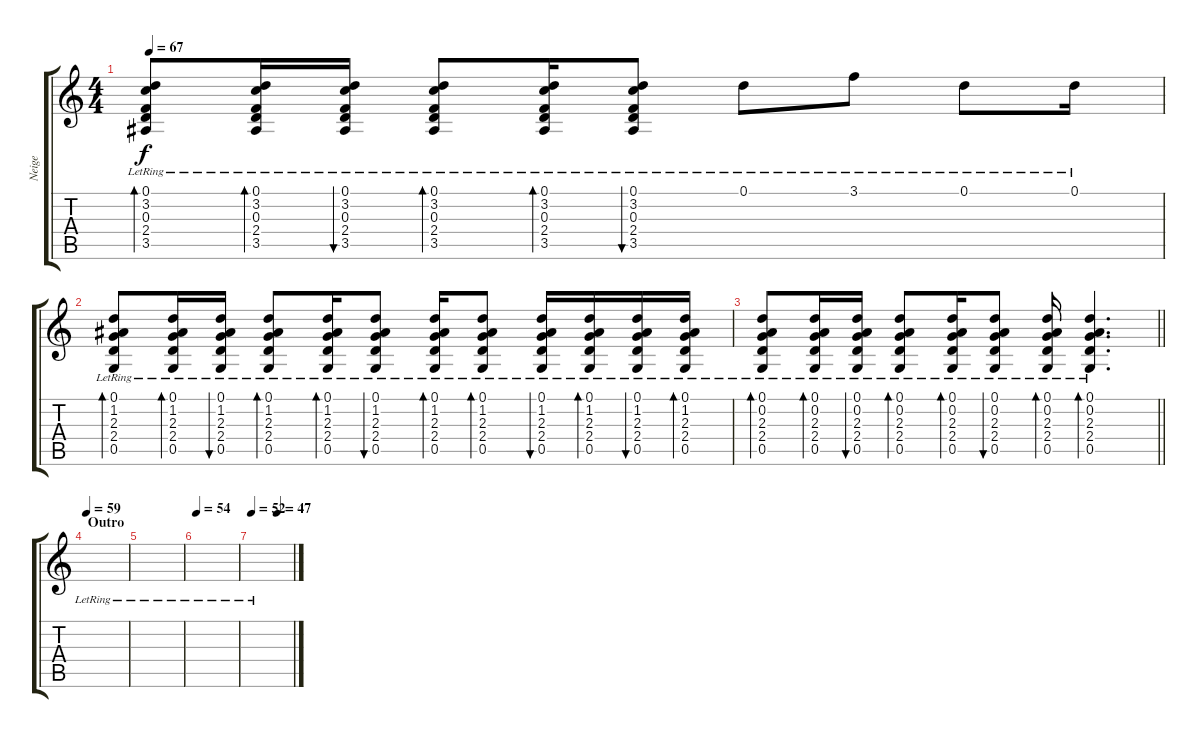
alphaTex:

\track ("Neige" "Neige") {instrument electricguitarjazz}
\staff {score tabs}
\tuning (D4 A3 F3 C3 G2 D2) {hide}
\ts (4 4)
\tempo 67
\clef g2
\ks c
(0.1{lr} 3.2{lr} 0.3{lr} 2.4{lr} 3.5{lr}).8{bd 60 dy f} (0.1{lr} 3.2{lr} 0.3{lr} 2.4{lr} 3.5{lr}).16{bd 60} (0.1{lr} 3.2{lr} 0.3{lr} 2.4{lr} 3.5{lr}).16{bu 60} (0.1{lr} 3.2{lr} 0.3{lr} 2.4{lr} 3.5{lr}).8{bd 60} (0.1{lr} 3.2{lr} 0.3{lr} 2.4{lr} 3.5{lr}).16{bd 60} (0.1{lr} 3.2{lr} 0.3{lr} 2.4{lr} 3.5{lr}).8{bu 60} 0.1{lr}.8 3.1{lr}.8 0.1{lr}.8 0.1{lr}.16 |
(0.1{lr} 1.2{lr} 2.3{lr} 2.4{lr} 0.5{lr}).8{bd 60} (0.1{lr} 1.2{lr} 2.3{lr} 2.4{lr} 0.5{lr}).16{bd 60} (0.1{lr} 1.2{lr} 2.3{lr} 2.4{lr} 0.5{lr}).16{bu 60} (0.1{lr} 1.2{lr} 2.3{lr} 2.4{lr} 0.5{lr}).8{bd 60} (0.1{lr} 1.2{lr} 2.3{lr} 2.4{lr} 0.5{lr}).16{bd 60} (0.1{lr} 1.2{lr} 2.3{lr} 2.4{lr} 0.5{lr}).8{bu 60} (0.1{lr} 1.2{lr} 2.3{lr} 2.4{lr} 0.5{lr}).16{bd 60} (0.1{lr} 1.2{lr} 2.3{lr} 2.4{lr} 0.5{lr}).8{bd 60} (0.1{lr} 1.2{lr} 2.3{lr} 2.4{lr} 0.5{lr}).16{bu 60} (0.1{lr} 1.2{lr} 2.3{lr} 2.4{lr} 0.5{lr}).16{bd 60} (0.1{lr} 1.2{lr} 2.3{lr} 2.4{lr} 0.5{lr}).16{bu 60} (0.1{lr} 1.2{lr} 2.3{lr} 2.4{lr} 0.5{lr}).16{bd 60} |
\barLineRight lightlight
(0.1{lr} 0.2{lr} 2.3{lr} 2.4{lr} 0.5{lr}).8{bd 60 volume 5} (0.1{lr} 0.2{lr} 2.3{lr} 2.4{lr} 0.5{lr}).16{bd 60} (0.1{lr} 0.2{lr} 2.3{lr} 2.4{lr} 0.5{lr}).16{bu 60} (0.1{lr} 0.2{lr} 2.3{lr} 2.4{lr} 0.5{lr}).8{bd 60} (0.1{lr} 0.2{lr} 2.3{lr} 2.4{lr} 0.5{lr}).16{bd 60} (0.1{lr} 0.2{lr} 2.3{lr} 2.4{lr} 0.5{lr}).8{bu 60} (0.1{lr} 0.2{lr} 2.3{lr} 2.4{lr} 0.5{lr}).16{bd 60} (0.1{lr} 0.2{lr} 2.3{lr} 2.4{lr} 0.5{lr}).4{d bd 60} |
\section ("" "Outro")
\tempo 59
|
|
\tempo 54
|
\tempo 52
\tempo (47 0.625)
